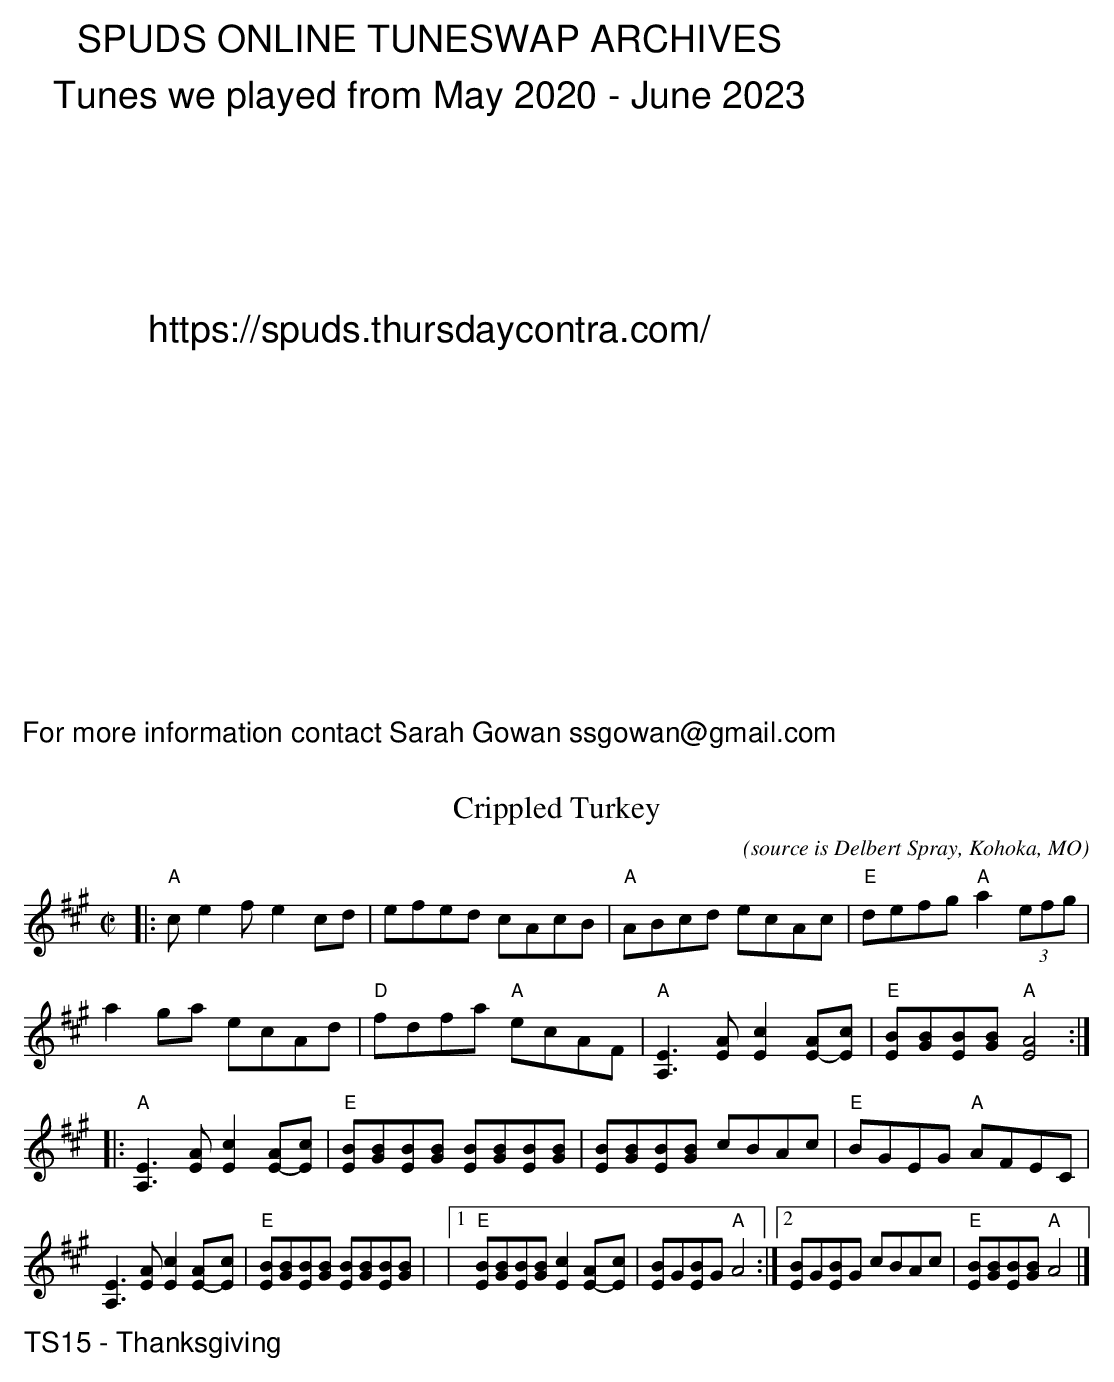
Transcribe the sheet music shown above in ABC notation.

X:1
T: Crippled Turkey
O:(source is Delbert Spray, Kohoka, MO)
M:C|
K:A
|:"A"c e2 fe2 cd|efed cAcB|"A"ABcd ecAc|"E"defg "A"a2 (3efg|
a2ga ecAd|"D"fdfa "A"ecAF|"A"[E2A,2]>[A2E2][c2E2][AE]-[cE]|\
"E"[BE][BG][BE][BG]"A"[A4E4]:|
|:"A"[E2A,2]>[A2E2][c2E2][AE]-[cE]|"E"[BE][BG][BE][BG] [BE][BG][BE][BG]|\
[BE][BG][BE][BG] cBAc|"E"BGEG "A"AFEC|
[E2A,2]>[A2E2][c2E2][AE]-[cE]|"E"[BE][BG][BE][BG] [BE][BG][BE][BG]|\
|1"E"[BE][BG][BE][BG][c2E2][AE]-[cE]|[BE]G[BE]G"A"A4:|2[BE]G[BE]G cBAc|\
"E"[BE][BG][BE][BG] "A"A4|]
